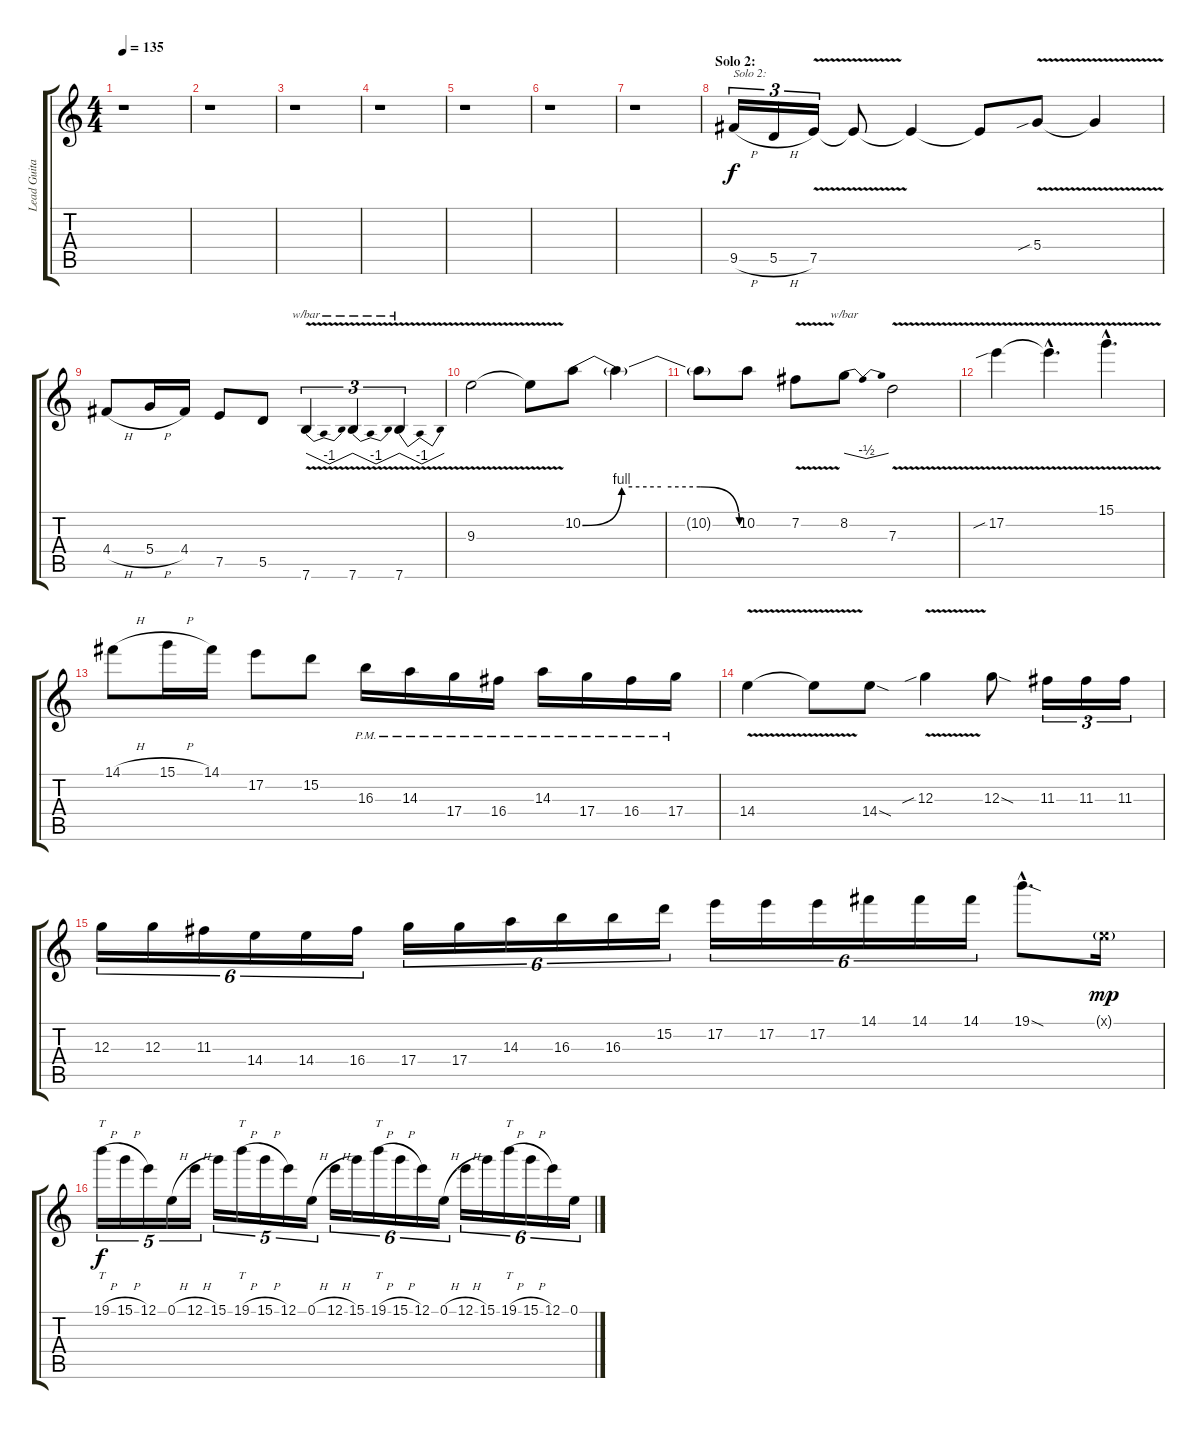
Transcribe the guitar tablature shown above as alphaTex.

\track ("Lead Guitar 2" "Lead Guita") {instrument distortionguitar}
\staff {score tabs}
\tuning (E4 B3 G3 D3 A2 E2) {hide}
\ts (4 4)
\tempo 135
\clef g2
\ks c
r.1{dy f} |
r.1 |
r.1 |
r.1 |
r.1 |
r.1 |
r.1 |
\section ("" "Solo 2:")
9.5{h}.16{tu (3 2) txt "Solo 2:"} 5.5{h}.16{tu (3 2)} 7.5{v}.16{tu (3 2)} 7.5{t}.8 7.5{t}.4 7.5{t}.8 5.4{v sib}.8 5.4{t}.4 |
4.4{h}.8 5.4{h}.16 4.4.16 7.5.8 5.5.8 7.6{v}.4{tu (3 2) tbe (dip default 0 0 30 -4 60 0)} 7.6{v}.4{tu (3 2) tbe (dip default 0 0 30 -4 60 0)} 7.6{v}.4{tu (3 2) tbe (dip default 0 0 30 -4 60 0)} |
9.3{v}.2 9.3{t}.8 10.2{be (custom 0 0 15 4 30 4 45 4 60 0)}.8 10.2{t}.4 |
10.2{t}.8 10.2.8 7.2{v}.8 8.2.8{tbe (dip default 0 0 30 -2 60 0)} 7.3{v}.2 |
17.2{v sib}.4 17.2{hac t}.4{d} 15.1{v hac}.4{d} |
14.1{h}.8 15.1{h}.16 14.1.16 17.2.8 15.2.8 16.3{pm}.16 14.3{pm}.16 17.4{pm}.16 16.4{pm}.16 14.3{pm}.16 17.4{pm}.16 16.4{pm}.16 17.4{pm}.16 |
14.4{v}.4 14.4{t}.8 14.4{sod}.8 12.3{v sib}.4 12.3{sod}.8 11.3.16{tu (3 2)} 11.3.16{tu (3 2)} 11.3.16{tu (3 2)} |
12.3.16{tu (6 4)} 12.3.16{tu (6 4)} 11.3.16{tu (6 4)} 14.4.16{tu (6 4)} 14.4.16{tu (6 4)} 16.4.16{tu (6 4)} 17.4.16{tu (6 4)} 17.4.16{tu (6 4)} 14.3.16{tu (6 4)} 16.3.16{tu (6 4)} 16.3.16{tu (6 4)} 15.2.16{tu (6 4)} 17.2.16{tu (6 4)} 17.2.16{tu (6 4)} 17.2.16{tu (6 4)} 14.1.16{tu (6 4)} 14.1.16{tu (6 4)} 14.1.16{tu (6 4)} 19.1{sod hac}.8{d} 0.1{g x}.16{dy mp} |
19.1{h}.16{tt tu (5 4) dy f} 15.1{h}.16{tu (5 4)} 12.1.16{tu (5 4)} 0.1{h}.16{tu (5 4)} 12.1{h}.16{tu (5 4)} 15.1.16{tu (5 4)} 19.1{h}.16{tt tu (5 4)} 15.1{h}.16{tu (5 4)} 12.1.16{tu (5 4)} 0.1{h}.16{tu (5 4)} 12.1{h}.16{tu (6 4)} 15.1.16{tu (6 4)} 19.1{h}.16{tt tu (6 4)} 15.1{h}.16{tu (6 4)} 12.1.16{tu (6 4)} 0.1{h}.16{tu (6 4)} 12.1{h}.16{tu (6 4)} 15.1.16{tu (6 4)} 19.1{h}.16{tt tu (6 4)} 15.1{h}.16{tu (6 4)} 12.1.16{tu (6 4)} 0.1{h}.16{tu (6 4)}
